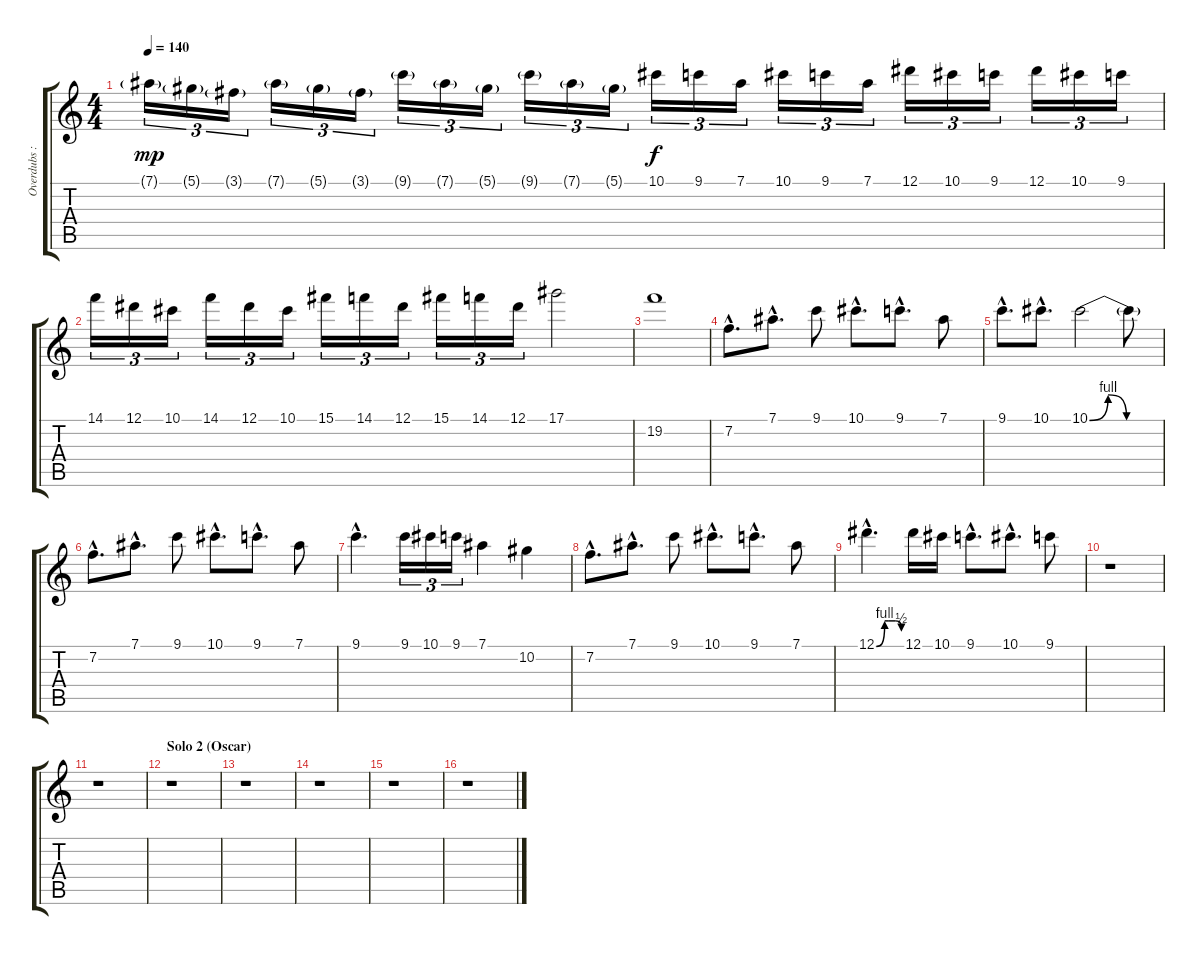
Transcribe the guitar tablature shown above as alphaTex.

\track ("Overdubs :: Guitar 3" "Overdubs :") {instrument overdrivenguitar}
\staff {score tabs}
\tuning (Eb4 Bb3 Gb3 Db3 Ab2 Eb2) {hide}
\ts (4 4)
\tempo 140
\clef g2
\ks c
7.1{g}.16{tu (3 2) dy mp} 5.1{g}.16{tu (3 2)} 3.1{g}.16{tu (3 2)} 7.1{g}.16{tu (3 2)} 5.1{g}.16{tu (3 2)} 3.1{g}.16{tu (3 2)} 9.1{g}.16{tu (3 2)} 7.1{g}.16{tu (3 2)} 5.1{g}.16{tu (3 2)} 9.1{g}.16{tu (3 2)} 7.1{g}.16{tu (3 2)} 5.1{g}.16{tu (3 2)} 10.1.16{tu (3 2) dy f} 9.1.16{tu (3 2)} 7.1.16{tu (3 2)} 10.1.16{tu (3 2)} 9.1.16{tu (3 2)} 7.1.16{tu (3 2)} 12.1.16{tu (3 2)} 10.1.16{tu (3 2)} 9.1.16{tu (3 2)} 12.1.16{tu (3 2)} 10.1.16{tu (3 2)} 9.1.16{tu (3 2)} |
14.1.16{tu (3 2)} 12.1.16{tu (3 2)} 10.1.16{tu (3 2)} 14.1.16{tu (3 2)} 12.1.16{tu (3 2)} 10.1.16{tu (3 2)} 15.1.16{tu (3 2)} 14.1.16{tu (3 2)} 12.1.16{tu (3 2)} 15.1.16{tu (3 2)} 14.1.16{tu (3 2)} 12.1.16{tu (3 2)} 17.1.2 |
19.2.1 |
7.2{hac}.8{d} 7.1{hac}.8{d} 9.1.8 10.1{hac}.8{d} 9.1{hac}.8{d} 7.1.8 |
9.1{hac}.8{d} 10.1{hac}.8{d} 10.1{be (custom 0 0 15 4 30 0 45 0 60 0)}.2 10.1{t}.8 |
7.2{hac}.8{d} 7.1{hac}.8{d} 9.1.8 10.1{hac}.8{d} 9.1{hac}.8{d} 7.1.8 |
9.1{hac}.4{d} 9.1.16{tu (3 2)} 10.1.16{tu (3 2)} 9.1.16{tu (3 2)} 7.1.4 10.2.4 |
7.2{hac}.8{d} 7.1{hac}.8{d} 9.1.8 10.1{hac}.8{d} 9.1{hac}.8{d} 7.1.8 |
12.1{be (custom 0 0 20 4 30 4 45 4 60 2) hac}.4{d} 12.1.16 10.1.16 9.1{hac}.8{d} 10.1{hac}.8{d} 9.1.8 |
r.1 |
r.1 |
\section ("" "Solo 2 (Oscar)")
r.1 |
r.1 |
r.1 |
r.1 |
r.1
